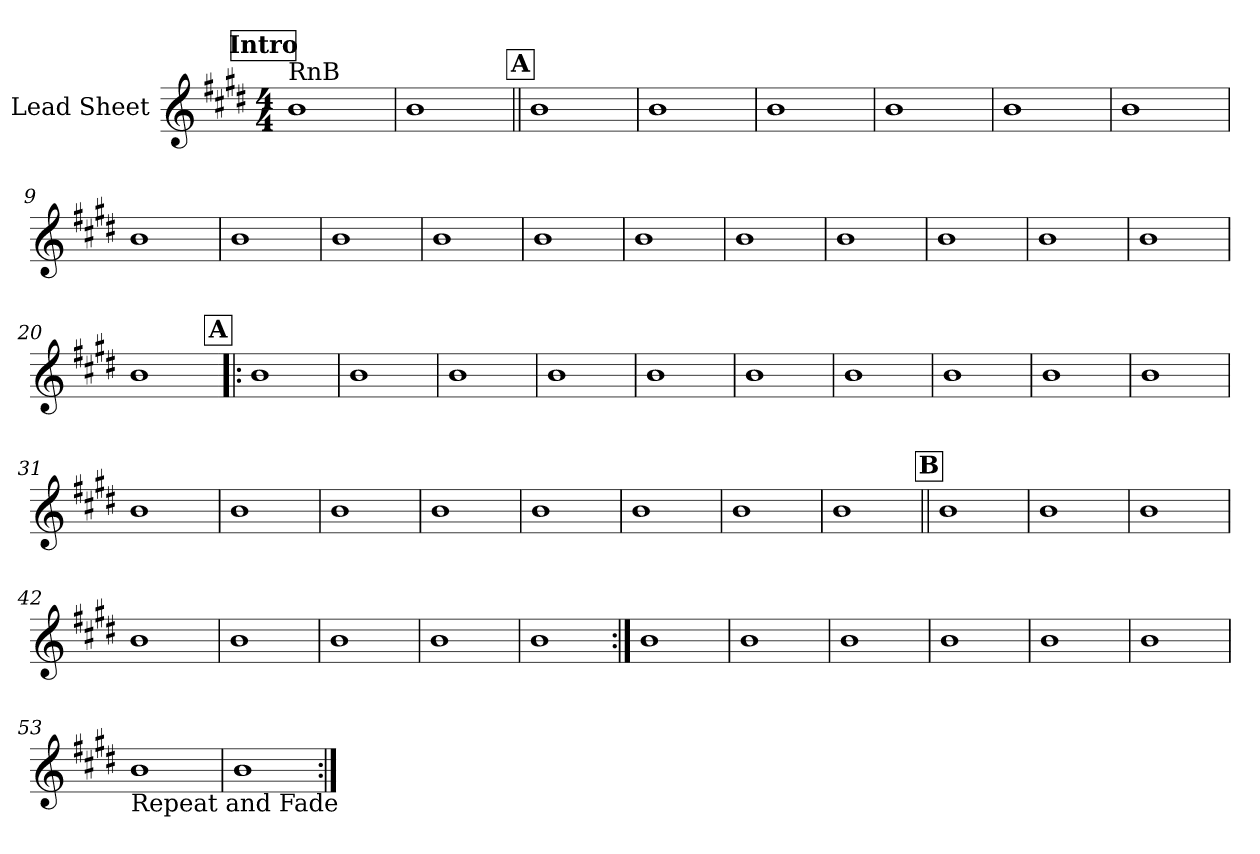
**kern
*part1
*staff1
*I"Lead Sheet
*clefG2
*k[f#c#g#d#]
*E:
*M4/4
*MM136
!!LO:REH:place=s1:a:fs=14:t=Intro
=1
!LO:TX:a:t=RnB
1b
=2
1b
!!LO:LB:g=z
!!LO:REH:place=s1:a:fs=14:t=A
=3||
1b
=4
1b
=5
1b
=6
1b
!!LO:LB:g=z
=7
1b
=8
1b
=9
1b
=10
1b
!!LO:LB:g=z
=11
1b
=12
1b
=13
1b
=14
1b
=15
1b
=16
1b
!!LO:LB:g=z
=17
1b
=18
1b
=19
1b
=20
1b
!!LO:REH:place=s1:a:fs=14:t=A
=21!|:
1b
=22
1b
!!LO:LB:g=z
=23
1b
=24
1b
=25
1b
=26
1b
!!LO:LB:g=z
=27
1b
=28
1b
=29
1b
=30
1b
=31
1b
=32
1b
!!LO:LB:g=z
=33
1b
=34
1b
=35
1b
=36
1b
=37
1b
=38
1b
!!LO:LB:g=z
!!LO:REH:place=s1:a:fs=14:t=B
=39||
1b
=40
1b
=41
1b
=42
1b
!!LO:LB:g=z
=43
1b
=44
1b
=45
1b
=46
1b
!!LO:PB:g=z
=47:|!
1b
=48
1b
=49
1b
=50
1b
!!LO:LB:g=z
=51
1b
=52
1b
=53
!LO:TX:b:t=Repeat and Fade
1b
=54
1b
=:|!
*-
